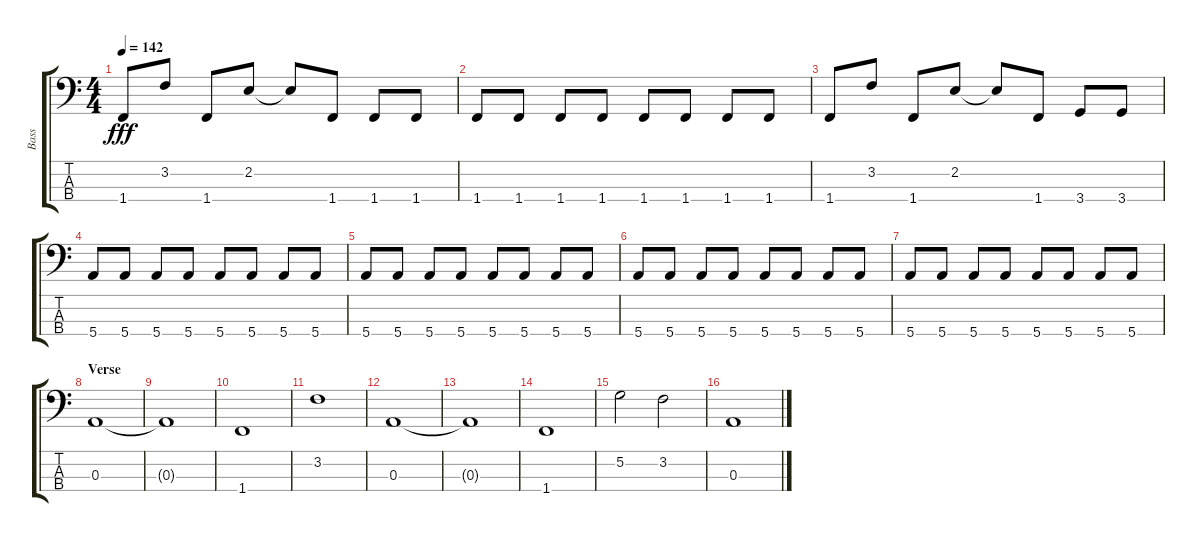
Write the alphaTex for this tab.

\track ("Bass" "Bass") {instrument electricbasspick}
\staff {score tabs}
\tuning (G2 D2 A1 E1) {hide}
\ts (4 4)
\tempo 142
\clef f4
\ks c
1.4.8{dy fff} 3.2.8 1.4.8 2.2.8 2.2{t}.8 1.4.8 1.4.8 1.4.8 |
1.4.8 1.4.8 1.4.8 1.4.8 1.4.8 1.4.8 1.4.8 1.4.8 |
1.4.8 3.2.8 1.4.8 2.2.8 2.2{t}.8 1.4.8 3.4.8 3.4.8 |
5.4.8 5.4.8 5.4.8 5.4.8 5.4.8 5.4.8 5.4.8 5.4.8 |
5.4.8 5.4.8 5.4.8 5.4.8 5.4.8 5.4.8 5.4.8 5.4.8 |
5.4.8 5.4.8 5.4.8 5.4.8 5.4.8 5.4.8 5.4.8 5.4.8 |
5.4.8 5.4.8 5.4.8 5.4.8 5.4.8 5.4.8 5.4.8 5.4.8 |
\section ("" "Verse")
0.3.1 |
0.3{t}.1 |
1.4.1 |
3.2.1 |
0.3.1 |
0.3{t}.1 |
1.4.1 |
5.2.2 3.2.2 |
0.3.1
